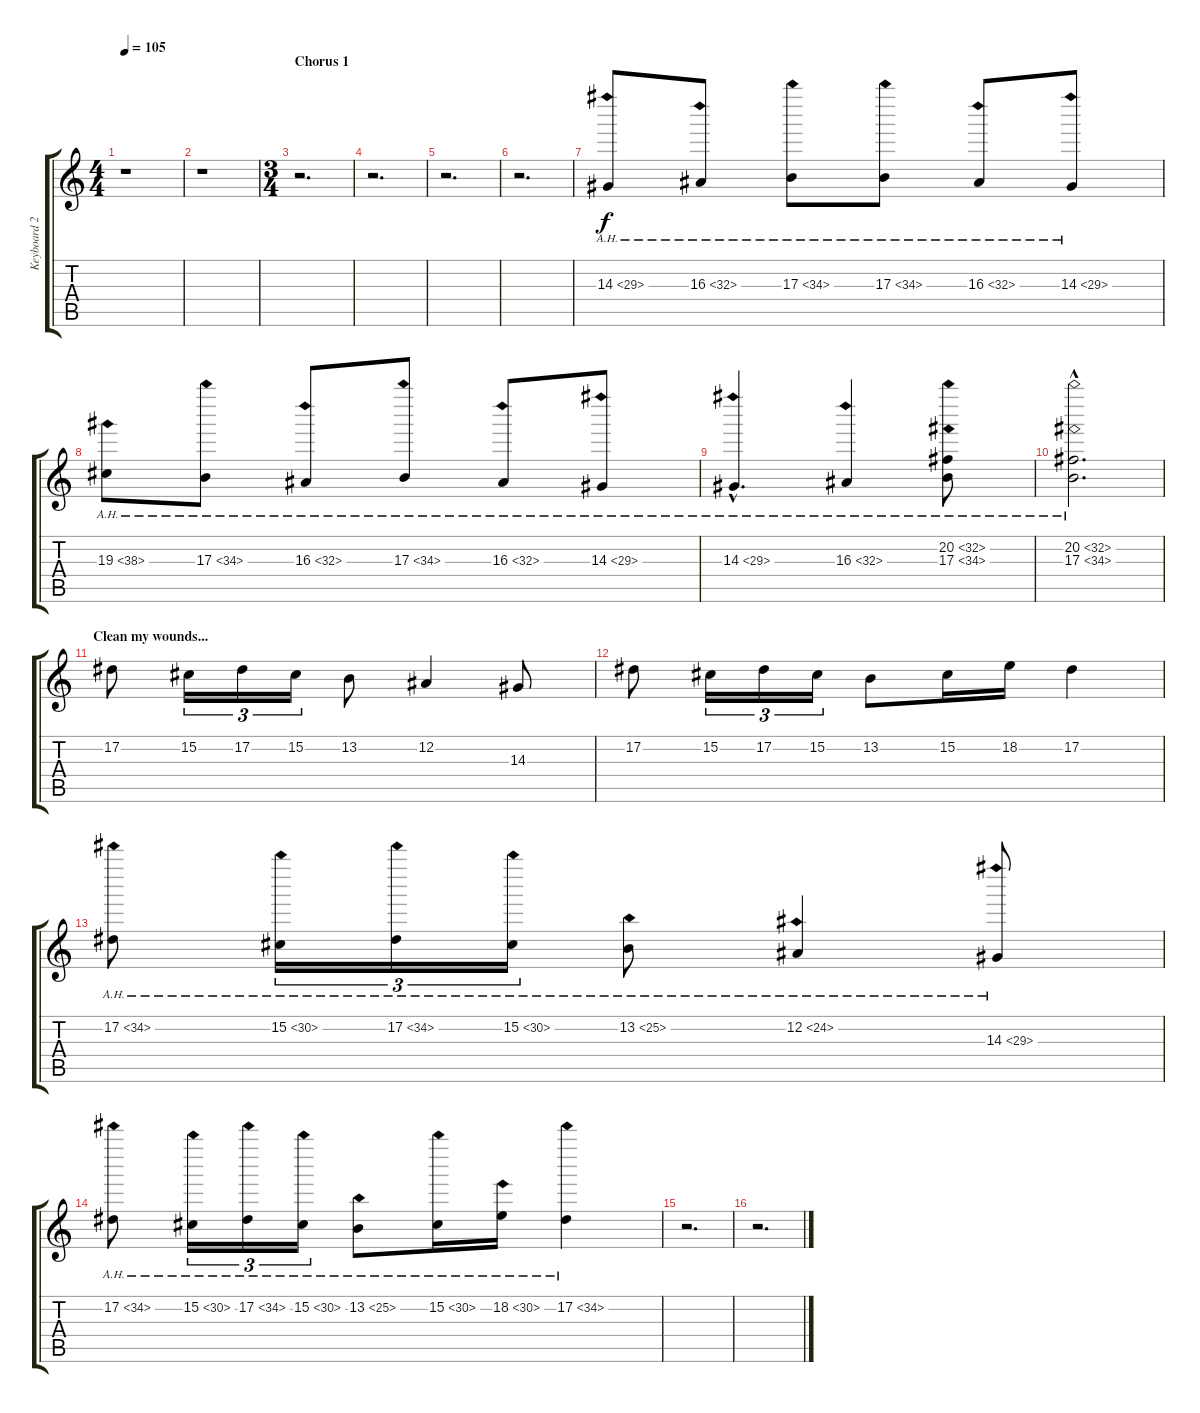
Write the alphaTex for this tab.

\track ("Keyboard 2" "Keyboard 2") {instrument pad1newage}
\staff {score tabs}
\tuning (Eb4 Bb3 Gb3 Db3 Ab2 Eb2) {hide}
\ts (4 4)
\tempo 105
\clef g2
\ks c
r.1{dy f} |
r.1 |
\ts (3 4)
\section ("" "Chorus 1")
r.2{d} |
r.2{d} |
r.2{d} |
r.2{d} |
14.3{ah 15}.8{volume 5 instrument synthstrings2} 16.3{ah 16}.8 17.3{ah 17}.8 17.3{ah 17}.8 16.3{ah 16}.8 14.3{ah 15}.8 |
19.3{ah 19}.8 17.3{ah 17}.8 16.3{ah 16}.8 17.3{ah 17}.8 16.3{ah 16}.8 14.3{ah 15}.8 |
14.3{ah 15 hac}.4{d} 16.3{ah 16}.4 (20.2{ah 12} 17.3{ah 17}).8 |
(20.2{ah 12 hac} 17.3{ah 17 hac}).2{d} |
\section ("" "Clean my wounds...")
17.2.8{volume 7 instrument lead3calliope} 15.2.16{tu (3 2)} 17.2.16{tu (3 2)} 15.2.16{tu (3 2)} 13.2.8 12.2.4 14.3.8 |
17.2.8 15.2.16{tu (3 2)} 17.2.16{tu (3 2)} 15.2.16{tu (3 2)} 13.2.8 15.2.16 18.2.16 17.2.4 |
17.2{ah 17}.8{volume 5 instrument lead3calliope} 15.2{ah 15}.16{tu (3 2)} 17.2{ah 17}.16{tu (3 2)} 15.2{ah 15}.16{tu (3 2)} 13.2{ah 12}.8 12.2{ah 12}.4 14.3{ah 15}.8 |
17.2{ah 17}.8 15.2{ah 15}.16{tu (3 2)} 17.2{ah 17}.16{tu (3 2)} 15.2{ah 15}.16{tu (3 2)} 13.2{ah 12}.8 15.2{ah 15}.16 18.2{ah 12}.16 17.2{ah 17}.4 |
r.2{d} |
r.2{d}
